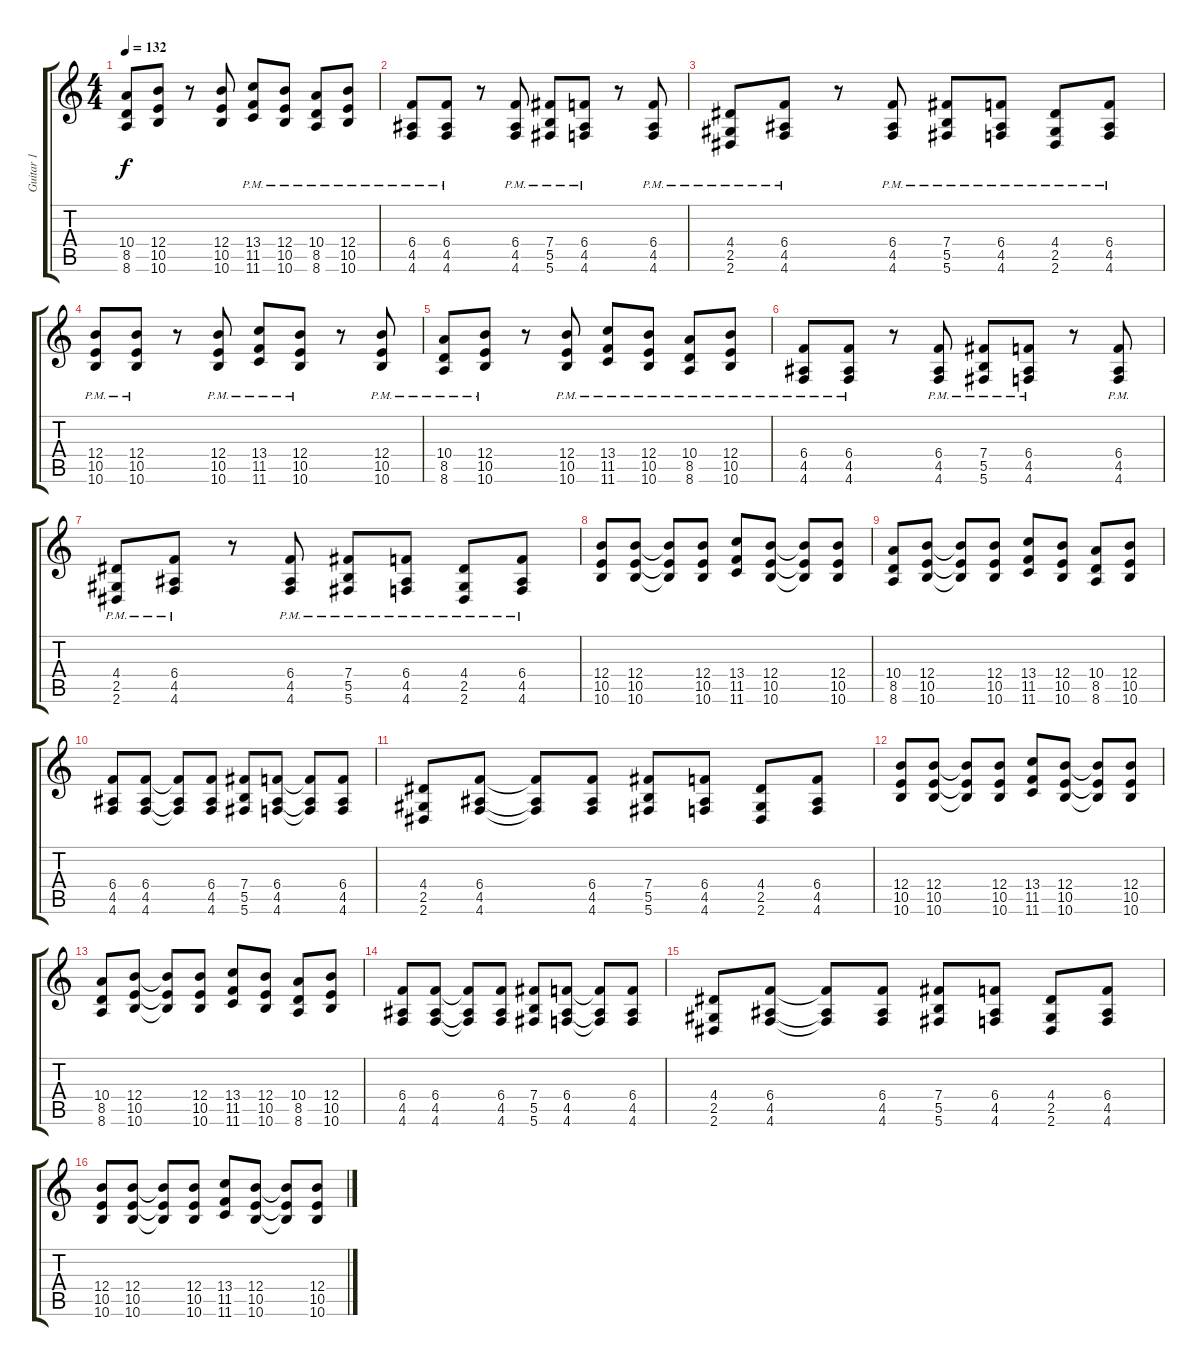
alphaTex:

\track ("Guitar 1" "Guitar 1") {instrument distortionguitar}
\staff {score tabs}
\tuning (Db4 Ab3 E3 B2 Gb2 Db2) {hide}
\ts (4 4)
\tempo 132
\clef g2
\ks c
(10.4 8.5 8.6).8{dy f} (12.4 10.5 10.6).8 r.8 (12.4 10.5 10.6).8 (13.4{pm} 11.5{pm} 11.6{pm}).8 (12.4{pm} 10.5{pm} 10.6{pm}).8 (10.4{pm} 8.5{pm} 8.6{pm}).8 (12.4{pm} 10.5{pm} 10.6{pm}).8 |
(6.4{pm} 4.5{pm} 4.6{pm}).8 (6.4{pm} 4.5{pm} 4.6{pm}).8 r.8 (6.4{pm} 4.5{pm} 4.6{pm}).8 (7.4{pm} 5.5{pm} 5.6{pm}).8 (6.4{pm} 4.5{pm} 4.6{pm}).8 r.8 (6.4{pm} 4.5{pm} 4.6{pm}).8 |
(4.4{pm} 2.5{pm} 2.6{pm}).8 (6.4{pm} 4.5{pm} 4.6{pm}).8 r.8 (6.4{pm} 4.5{pm} 4.6{pm}).8 (7.4{pm} 5.5{pm} 5.6{pm}).8 (6.4{pm} 4.5{pm} 4.6{pm}).8 (4.4{pm} 2.5{pm} 2.6{pm}).8 (6.4{pm} 4.5{pm} 4.6{pm}).8 |
(12.4{pm} 10.5{pm} 10.6{pm}).8 (12.4{pm} 10.5{pm} 10.6{pm}).8 r.8 (12.4{pm} 10.5{pm} 10.6{pm}).8 (13.4{pm} 11.5{pm} 11.6{pm}).8 (12.4{pm} 10.5{pm} 10.6{pm}).8 r.8 (12.4{pm} 10.5{pm} 10.6{pm}).8 |
(10.4{pm} 8.5{pm} 8.6{pm}).8 (12.4{pm} 10.5{pm} 10.6{pm}).8 r.8 (12.4{pm} 10.5{pm} 10.6{pm}).8 (13.4{pm} 11.5{pm} 11.6{pm}).8 (12.4{pm} 10.5{pm} 10.6{pm}).8 (10.4{pm} 8.5{pm} 8.6{pm}).8 (12.4{pm} 10.5{pm} 10.6{pm}).8 |
(6.4{pm} 4.5{pm} 4.6{pm}).8 (6.4{pm} 4.5{pm} 4.6{pm}).8 r.8 (6.4{pm} 4.5{pm} 4.6{pm}).8 (7.4{pm} 5.5{pm} 5.6{pm}).8 (6.4{pm} 4.5{pm} 4.6{pm}).8 r.8 (6.4{pm} 4.5{pm} 4.6{pm}).8 |
(4.4{pm} 2.5{pm} 2.6{pm}).8 (6.4{pm} 4.5{pm} 4.6{pm}).8 r.8 (6.4{pm} 4.5{pm} 4.6{pm}).8 (7.4{pm} 5.5{pm} 5.6{pm}).8 (6.4{pm} 4.5{pm} 4.6{pm}).8 (4.4{pm} 2.5{pm} 2.6{pm}).8 (6.4{pm} 4.5{pm} 4.6{pm}).8 |
(12.4 10.5 10.6).8 (12.4 10.5 10.6).8 (12.4{t} 10.5{t} 10.6{t}).8 (12.4 10.5 10.6).8 (13.4 11.5 11.6).8 (12.4 10.5 10.6).8 (12.4{t} 10.5{t} 10.6{t}).8 (12.4 10.5 10.6).8 |
(10.4 8.5 8.6).8 (12.4 10.5 10.6).8 (12.4{t} 10.5{t} 10.6{t}).8 (12.4 10.5 10.6).8 (13.4 11.5 11.6).8 (12.4 10.5 10.6).8 (10.4 8.5 8.6).8 (12.4 10.5 10.6).8 |
(6.4 4.5 4.6).8 (6.4 4.5 4.6).8 (6.4{t} 4.5{t} 4.6{t}).8 (6.4 4.5 4.6).8 (7.4 5.5 5.6).8 (6.4 4.5 4.6).8 (6.4{t} 4.5{t} 4.6{t}).8 (6.4 4.5 4.6).8 |
(4.4 2.5 2.6).8 (6.4 4.5 4.6).8 (6.4{t} 4.5{t} 4.6{t}).8 (6.4 4.5 4.6).8 (7.4 5.5 5.6).8 (6.4 4.5 4.6).8 (4.4 2.5 2.6).8 (6.4 4.5 4.6).8 |
(12.4 10.5 10.6).8 (12.4 10.5 10.6).8 (12.4{t} 10.5{t} 10.6{t}).8 (12.4 10.5 10.6).8 (13.4 11.5 11.6).8 (12.4 10.5 10.6).8 (12.4{t} 10.5{t} 10.6{t}).8 (12.4 10.5 10.6).8 |
(10.4 8.5 8.6).8 (12.4 10.5 10.6).8 (12.4{t} 10.5{t} 10.6{t}).8 (12.4 10.5 10.6).8 (13.4 11.5 11.6).8 (12.4 10.5 10.6).8 (10.4 8.5 8.6).8 (12.4 10.5 10.6).8 |
(6.4 4.5 4.6).8 (6.4 4.5 4.6).8 (6.4{t} 4.5{t} 4.6{t}).8 (6.4 4.5 4.6).8 (7.4 5.5 5.6).8 (6.4 4.5 4.6).8 (6.4{t} 4.5{t} 4.6{t}).8 (6.4 4.5 4.6).8 |
(4.4 2.5 2.6).8 (6.4 4.5 4.6).8 (6.4{t} 4.5{t} 4.6{t}).8 (6.4 4.5 4.6).8 (7.4 5.5 5.6).8 (6.4 4.5 4.6).8 (4.4 2.5 2.6).8 (6.4 4.5 4.6).8 |
(12.4 10.5 10.6).8 (12.4 10.5 10.6).8 (12.4{t} 10.5{t} 10.6{t}).8 (12.4 10.5 10.6).8 (13.4 11.5 11.6).8 (12.4 10.5 10.6).8 (12.4{t} 10.5{t} 10.6{t}).8 (12.4 10.5 10.6).8
